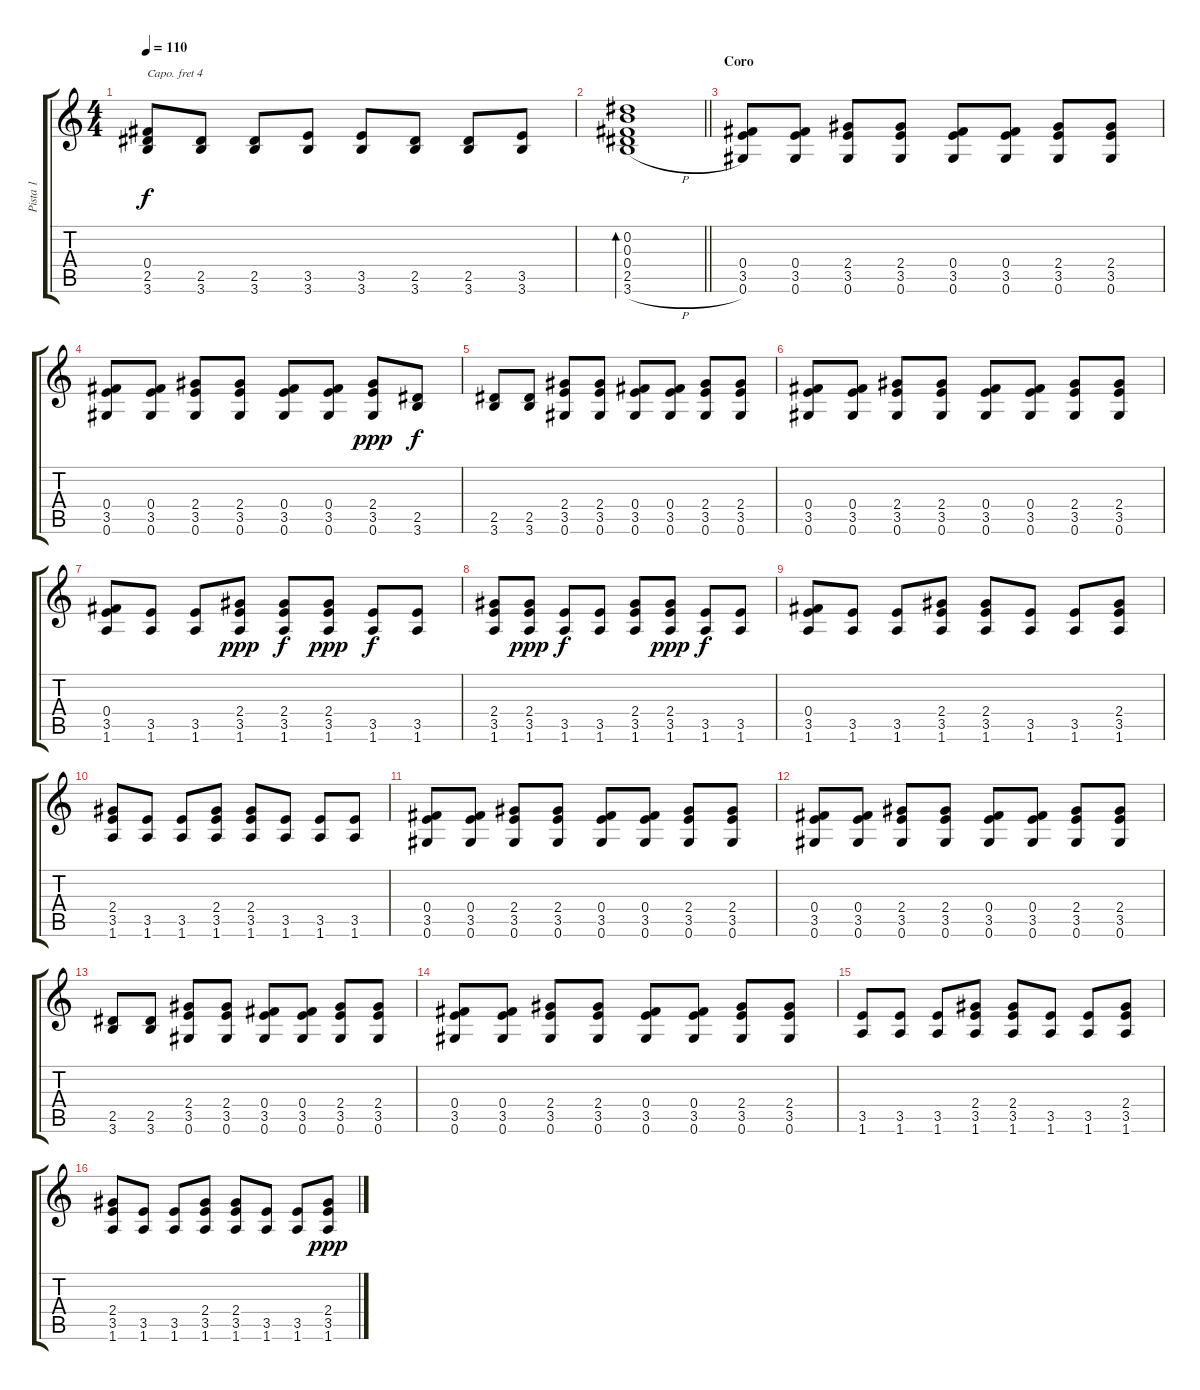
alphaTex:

\track ("Pista 1" "Pista 1") {instrument acousticguitarsteel}
\staff {score tabs}
\capo 4
\tuning (E4 B3 G3 D3 A2 E2) {hide}
\ts (4 4)
\tempo 110
\clef g2
\ks c
(0.4 2.5 3.6).8{dy f} (2.5 3.6).8 (2.5 3.6).8 (3.5 3.6).8 (3.5 3.6).8 (2.5 3.6).8 (2.5 3.6).8 (3.5 3.6).8 |
\barLineRight lightlight
(0.2 0.3 0.4 2.5 3.6{h}).1{bd 60} |
\section ("" "Coro")
(0.4 3.5 0.6).8 (0.4 3.5 0.6).8 (2.4 3.5 0.6).8 (2.4 3.5 0.6).8 (0.4 3.5 0.6).8 (0.4 3.5 0.6).8 (2.4 3.5 0.6).8 (2.4 3.5 0.6).8 |
(0.4 3.5 0.6).8 (0.4 3.5 0.6).8 (2.4 3.5 0.6).8 (2.4 3.5 0.6).8 (0.4 3.5 0.6).8 (0.4 3.5 0.6).8 (2.4 3.5 0.6).8{dy ppp} (2.5 3.6).8{dy f} |
(2.5 3.6).8 (2.5 3.6).8 (2.4 3.5 0.6).8 (2.4 3.5 0.6).8 (0.4 3.5 0.6).8 (0.4 3.5 0.6).8 (2.4 3.5 0.6).8 (2.4 3.5 0.6).8 |
(0.4 3.5 0.6).8 (0.4 3.5 0.6).8 (2.4 3.5 0.6).8 (2.4 3.5 0.6).8 (0.4 3.5 0.6).8 (0.4 3.5 0.6).8 (2.4 3.5 0.6).8 (2.4 3.5 0.6).8 |
(0.4 3.5 1.6).8 (3.5 1.6).8 (3.5 1.6).8 (2.4 3.5 1.6).8{dy ppp} (2.4 3.5 1.6).8{dy f} (2.4 3.5 1.6).8{dy ppp} (3.5 1.6).8{dy f} (3.5 1.6).8 |
(2.4 3.5 1.6).8 (2.4 3.5 1.6).8{dy ppp} (3.5 1.6).8{dy f} (3.5 1.6).8 (2.4 3.5 1.6).8 (2.4 3.5 1.6).8{dy ppp} (3.5 1.6).8{dy f} (3.5 1.6).8 |
(0.4 3.5 1.6).8 (3.5 1.6).8 (3.5 1.6).8 (2.4 3.5 1.6).8 (2.4 3.5 1.6).8 (3.5 1.6).8 (3.5 1.6).8 (2.4 3.5 1.6).8 |
(2.4 3.5 1.6).8 (3.5 1.6).8 (3.5 1.6).8 (2.4 3.5 1.6).8 (2.4 3.5 1.6).8 (3.5 1.6).8 (3.5 1.6).8 (3.5 1.6).8 |
(0.4 3.5 0.6).8 (0.4 3.5 0.6).8 (2.4 3.5 0.6).8 (2.4 3.5 0.6).8 (0.4 3.5 0.6).8 (0.4 3.5 0.6).8 (2.4 3.5 0.6).8 (2.4 3.5 0.6).8 |
(0.4 3.5 0.6).8 (0.4 3.5 0.6).8 (2.4 3.5 0.6).8 (2.4 3.5 0.6).8 (0.4 3.5 0.6).8 (0.4 3.5 0.6).8 (2.4 3.5 0.6).8 (2.4 3.5 0.6).8 |
(2.5 3.6).8 (2.5 3.6).8 (2.4 3.5 0.6).8 (2.4 3.5 0.6).8 (0.4 3.5 0.6).8 (0.4 3.5 0.6).8 (2.4 3.5 0.6).8 (2.4 3.5 0.6).8 |
(0.4 3.5 0.6).8 (0.4 3.5 0.6).8 (2.4 3.5 0.6).8 (2.4 3.5 0.6).8 (0.4 3.5 0.6).8 (0.4 3.5 0.6).8 (2.4 3.5 0.6).8 (2.4 3.5 0.6).8 |
(3.5 1.6).8 (3.5 1.6).8 (3.5 1.6).8 (2.4 3.5 1.6).8 (2.4 3.5 1.6).8 (3.5 1.6).8 (3.5 1.6).8 (2.4 3.5 1.6).8 |
(2.4 3.5 1.6).8 (3.5 1.6).8 (3.5 1.6).8 (2.4 3.5 1.6).8 (2.4 3.5 1.6).8 (3.5 1.6).8 (3.5 1.6).8 (2.4 3.5 1.6).8{dy ppp}
